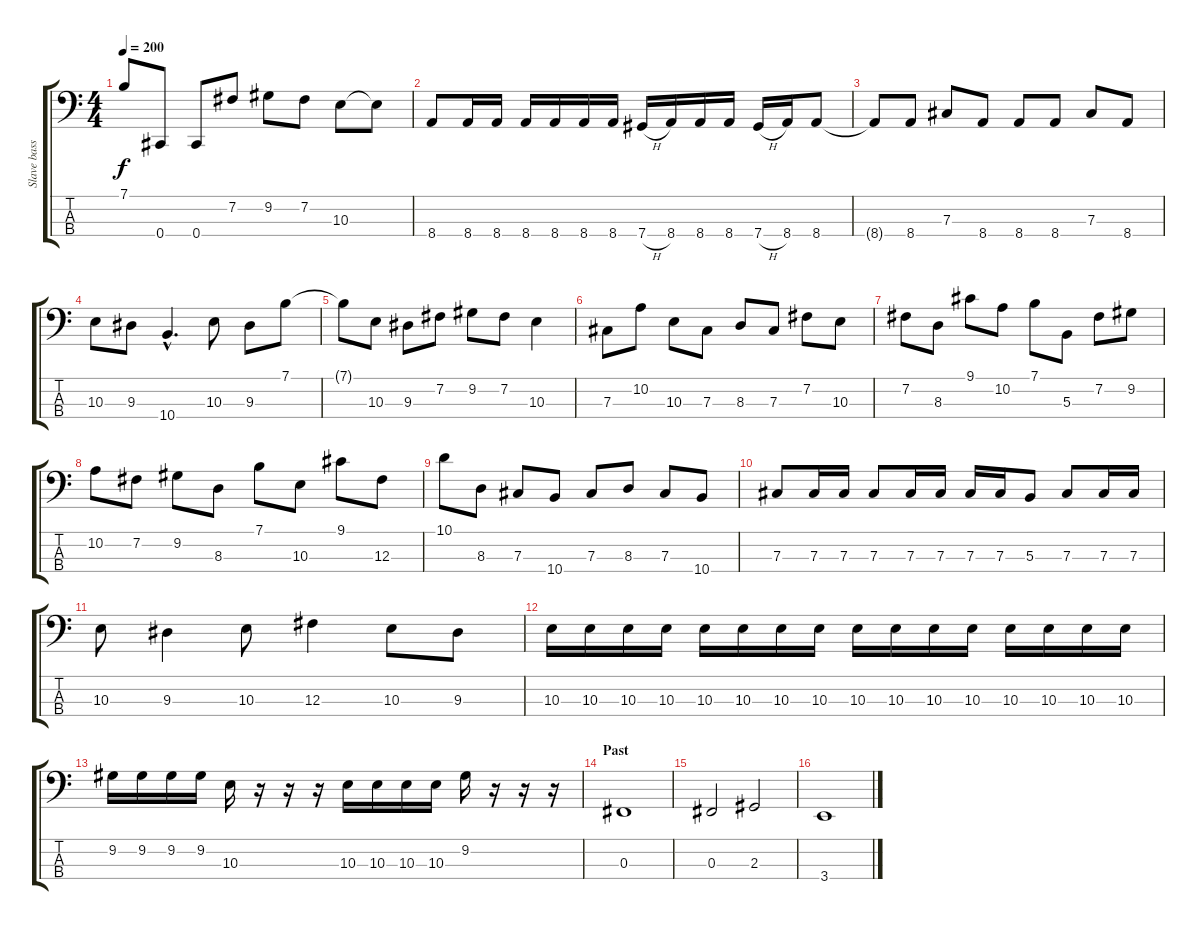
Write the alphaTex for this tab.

\track ("Slave bass(charles)" "Slave bass") {instrument electricbassfinger}
\staff {score tabs}
\tuning (E2 B1 Gb1 Db1) {hide}
\ts (4 4)
\tempo 200
\clef f4
\ks c
7.1{t}.8{dy f} 0.4.8 0.4.8 7.2.8 9.2.8 7.2.8 10.3.8 10.3{t}.8 |
8.4.8 8.4.16 8.4.16 8.4.16 8.4.16 8.4.16 8.4.16 7.4{h}.16 8.4.16 8.4.16 8.4.16 7.4{h}.16 8.4.16 8.4.8 |
8.4{t}.8 8.4.8 7.3.8 8.4.8 8.4.8 8.4.8 7.3.8 8.4.8 |
10.3.8 9.3.8 10.4{hac}.4{d} 10.3.8 9.3.8 7.1.8 |
7.1{t}.8 10.3.8 9.3.8 7.2.8 9.2.8 7.2.8 10.3.4 |
7.3.8 10.2.8 10.3.8 7.3.8 8.3.8 7.3.8 7.2.8 10.3.8 |
7.2.8 8.3.8 9.1.8 10.2.8 7.1.8 5.3.8 7.2.8 9.2.8 |
10.2.8 7.2.8 9.2.8 8.3.8 7.1.8 10.3.8 9.1.8 12.3.8 |
10.1.8 8.3.8 7.3.8 10.4.8 7.3.8 8.3.8 7.3.8 10.4.8 |
7.3.8 7.3.16 7.3.16 7.3.8 7.3.16 7.3.16 7.3.16 7.3.16 5.3.8 7.3.8 7.3.16 7.3.16 |
10.3.8 9.3.4 10.3.8 12.3.4 10.3.8 9.3.8 |
10.3.16 10.3.16 10.3.16 10.3.16 10.3.16 10.3.16 10.3.16 10.3.16 10.3.16 10.3.16 10.3.16 10.3.16 10.3.16 10.3.16 10.3.16 10.3.16 |
9.2.16 9.2.16 9.2.16 9.2.16 10.3.16 r.16 r.16 r.16 10.3.16 10.3.16 10.3.16 10.3.16 9.2.16 r.16 r.16 r.16 |
\section ("" "Past")
0.3.1 |
0.3.2 2.3.2 |
3.4.1
